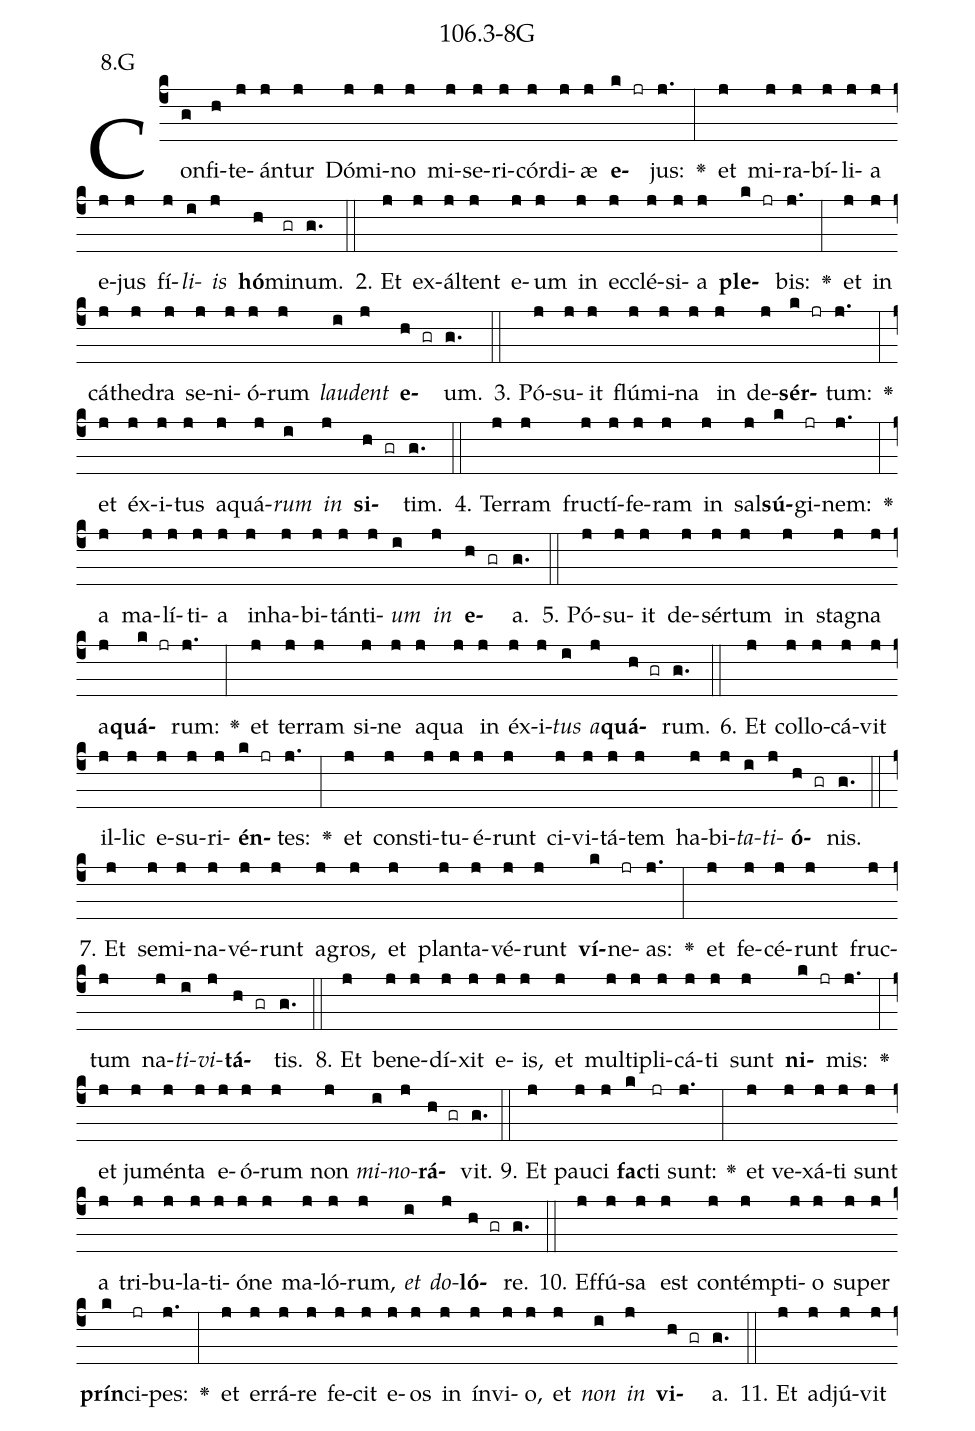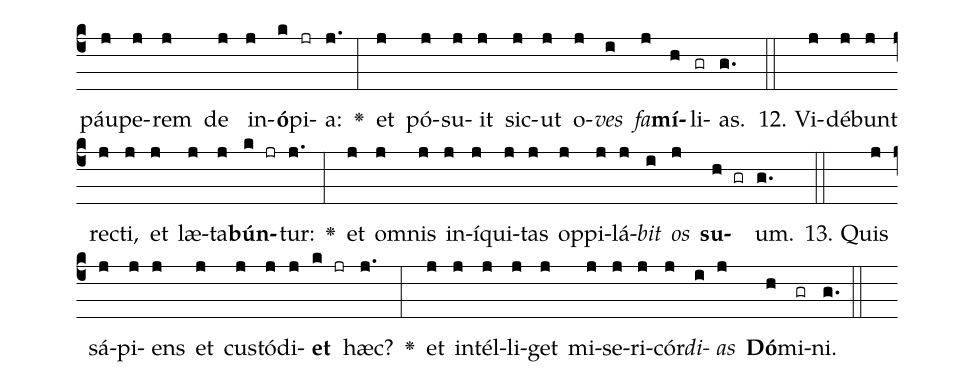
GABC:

name: 106.3-8G;
annotation: 8.G;
%%
(c4)Con(g)fi(h)te(j)án(j)tur(j) Dó(j)mi(j)no(j) mi(j)se(j)ri(j)cór(j)di(j)æ(j) <b>e</b>(k jr)jus:(j.) <v>\greheightstar</v>(:) et(j) mi(j)ra(j)bí(j)li(j)a(j) e(j)jus(j) fí(j)<i>li</i>(i)<i>is</i>(j) <b>hó</b>(h)mi(gr)num.(g.) (::)
2. Et(j) ex(j)ál(j)tent(j) e(j)um(j) in(j) ec(j)clé(j)si(j)a(j) <b>ple</b>(k jr)bis:(j.) <v>\greheightstar</v>(:) et(j) in(j) cá(j)the(j)dra(j) se(j)ni(j)ó(j)rum(j) <i>lau</i>(i)<i>dent</i>(j) <b>e</b>(h gr)um.(g.) (::)
3. Pó(j)su(j)it(j) flú(j)mi(j)na(j) in(j) de(j)<b>sér</b>(k jr)tum:(j.) <v>\greheightstar</v>(:) et(j) éx(j)i(j)tus(j) a(j)quá(j)<i>rum</i>(i) <i>in</i>(j) <b>si</b>(h gr)tim.(g.) (::)
4. Ter(j)ram(j) fruc(j)tí(j)fe(j)ram(j) in(j) sal(j)<b>sú</b>(k)gi(jr)nem:(j.) <v>\greheightstar</v>(:) a(j) ma(j)lí(j)ti(j)a(j) in(j)ha(j)bi(j)tán(j)ti(j)<i>um</i>(i) <i>in</i>(j) <b>e</b>(h gr)a.(g.) (::)
5. Pó(j)su(j)it(j) de(j)sér(j)tum(j) in(j) sta(j)gna(j) a(j)<b>quá</b>(k jr)rum:(j.) <v>\greheightstar</v>(:) et(j) ter(j)ram(j) si(j)ne(j) a(j)qua(j) in(j) éx(j)i(j)<i>tus</i>(i) <i>a</i>(j)<b>quá</b>(h gr)rum.(g.) (::)
6. Et(j) col(j)lo(j)cá(j)vit(j) il(j)lic(j) e(j)su(j)ri(j)<b>én</b>(k jr)tes:(j.) <v>\greheightstar</v>(:) et(j) con(j)sti(j)tu(j)é(j)runt(j) ci(j)vi(j)tá(j)tem(j) ha(j)bi(j)<i>ta</i>(i)<i>ti</i>(j)<b>ó</b>(h gr)nis.(g.) (::)
7. Et(j) se(j)mi(j)na(j)vé(j)runt(j) a(j)gros,(j) et(j) plan(j)ta(j)vé(j)runt(j) <b>ví</b>(k)ne(jr)as:(j.) <v>\greheightstar</v>(:) et(j) fe(j)cé(j)runt(j) fruc(j)tum(j) na(j)<i>ti</i>(i)<i>vi</i>(j)<b>tá</b>(h gr)tis.(g.) (::)
8. Et(j) be(j)ne(j)dí(j)xit(j) e(j)is,(j) et(j) mul(j)ti(j)pli(j)cá(j)ti(j) sunt(j) <b>ni</b>(k jr)mis:(j.) <v>\greheightstar</v>(:) et(j) ju(j)mén(j)ta(j) e(j)ó(j)rum(j) non(j) <i>mi</i>(i)<i>no</i>(j)<b>rá</b>(h gr)vit.(g.) (::)
9. Et(j) pau(j)ci(j) <b>fac</b>(k)ti(jr) sunt:(j.) <v>\greheightstar</v>(:) et(j) ve(j)xá(j)ti(j) sunt(j) a(j) tri(j)bu(j)la(j)ti(j)ó(j)ne(j) ma(j)ló(j)rum,(j) <i>et</i>(i) <i>do</i>(j)<b>ló</b>(h gr)re.(g.) (::)
10. Ef(j)fú(j)sa(j) est(j) con(j)témp(j)ti(j)o(j) su(j)per(j) <b>prín</b>(k)ci(jr)pes:(j.) <v>\greheightstar</v>(:) et(j) er(j)rá(j)re(j) fe(j)cit(j) e(j)os(j) in(j) ín(j)vi(j)o,(j) et(j) <i>non</i>(i) <i>in</i>(j) <b>vi</b>(h gr)a.(g.) (::)
11. Et(j) ad(j)jú(j)vit(j) páu(j)pe(j)rem(j) de(j) in(j)<b>ó</b>(k)pi(jr)a:(j.) <v>\greheightstar</v>(:) et(j) pó(j)su(j)it(j) sic(j)ut(j) o(j)<i>ves</i>(i) <i>fa</i>(j)<b>mí</b>(h)li(gr)as.(g.) (::)
12. Vi(j)dé(j)bunt(j) rec(j)ti,(j) et(j) læ(j)ta(j)<b>bún</b>(k jr)tur:(j.) <v>\greheightstar</v>(:) et(j) om(j)nis(j) in(j)í(j)qui(j)tas(j) op(j)pi(j)lá(j)<i>bit</i>(i) <i>os</i>(j) <b>su</b>(h gr)um.(g.) (::)
13. Quis(j) sá(j)pi(j)ens(j) et(j) cus(j)tó(j)di(j)<b>et</b>(k jr) hæc?(j.) <v>\greheightstar</v>(:) et(j) in(j)tél(j)li(j)get(j) mi(j)se(j)ri(j)cór(j)<i>di</i>(i)<i>as</i>(j) <b>Dó</b>(h)mi(gr)ni.(g.) (::)
